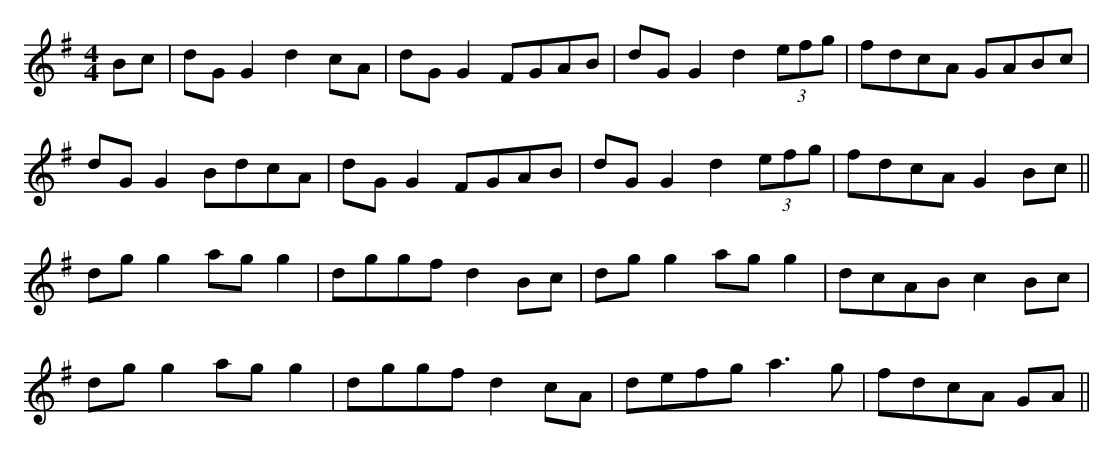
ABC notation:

X:1
M:4/4
K:G
Bc|dG G2 d2 cA|dG G2 FGAB|dG G2 d2 (3efg|fdcA GABc|
dG G2 BdcA|dG G2 FGAB|dG G2 d2 (3efg|fdcA G2 Bc||
dg g2 ag g2|dggf d2 Bc|dg g2 ag g2|dcAB c2 Bc|
dg g2 ag g2|dggf d2 cA|defg a3 g|fdcA GA ||
